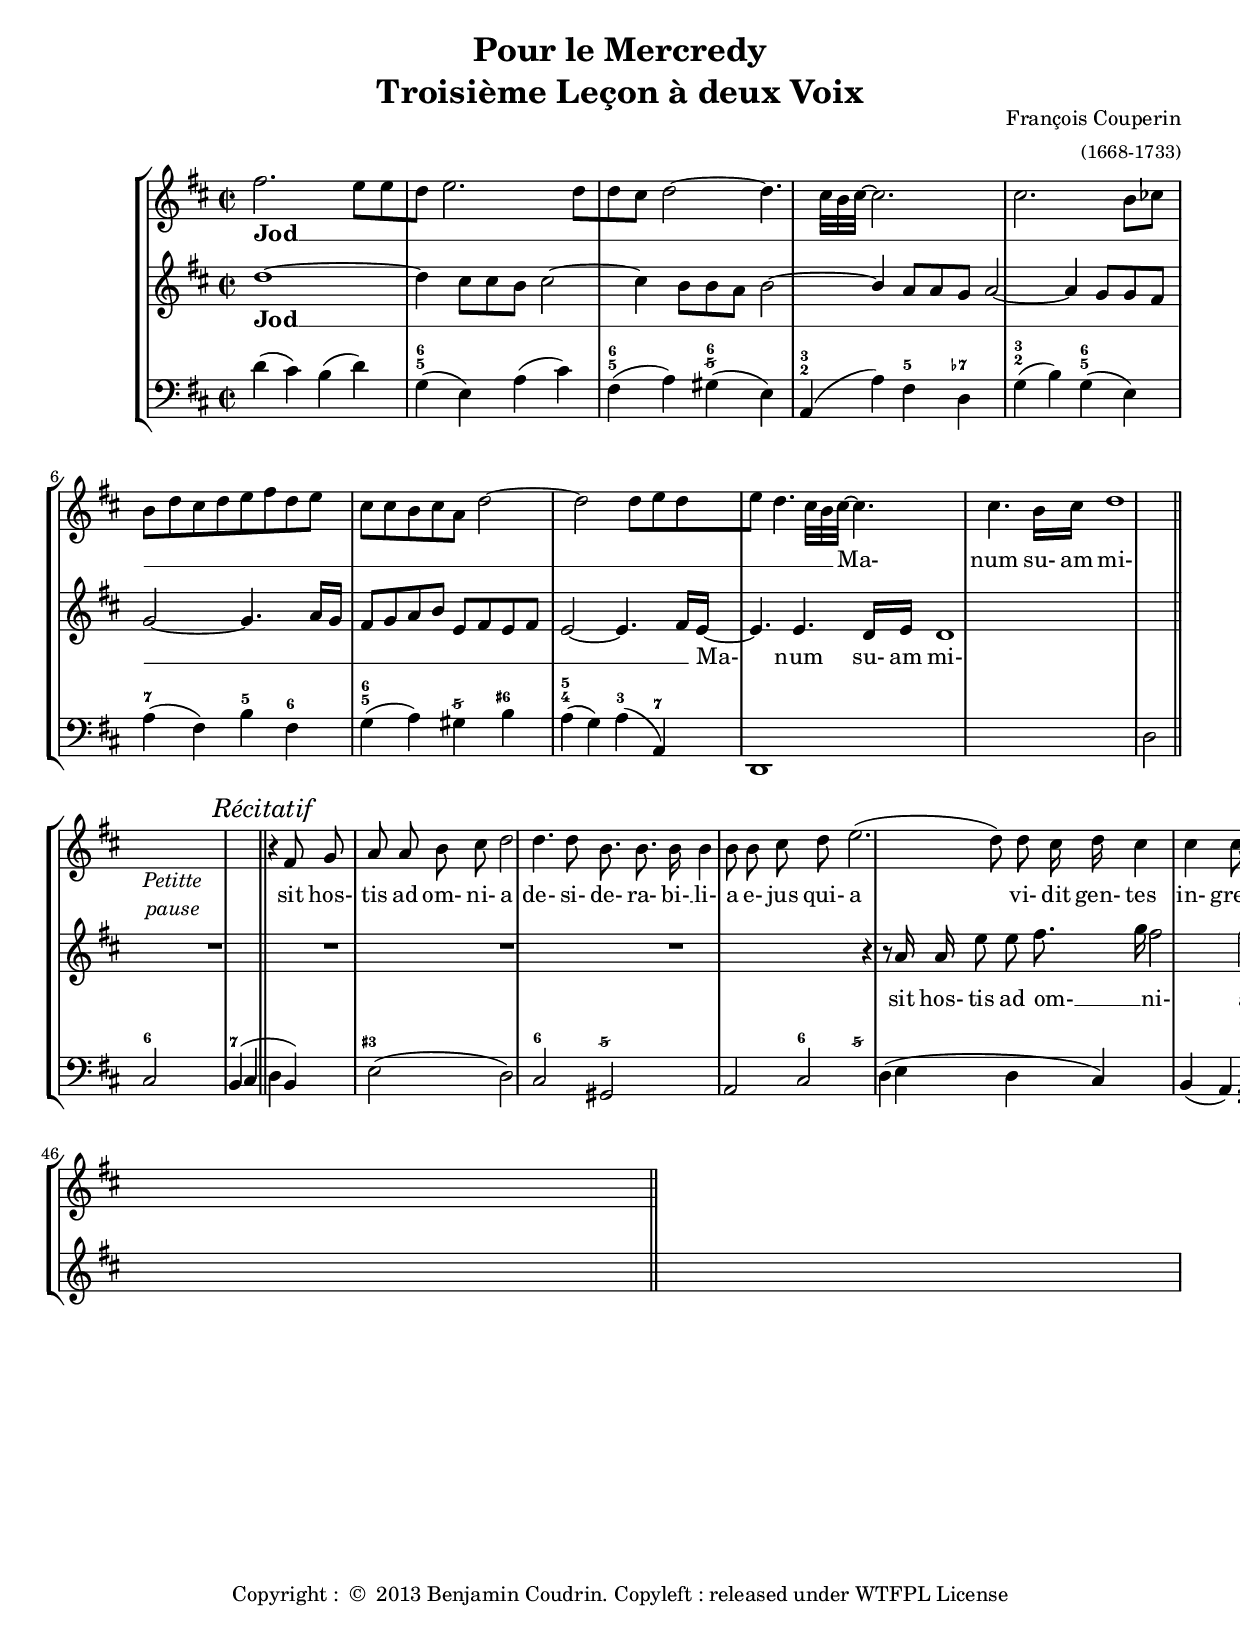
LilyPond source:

%%  lecon3.ly
%%  Copyright (c) 2013 Benjamin Coudrin <benjamin.coudrin@gmail.com>
%%                All Rights Reserved
%%
%%  Copyleft :
%%  This program is free software. It comes without any warranty, to
%%  the extent permitted by applicable law. You can redistribute it
%%  and/or modify it under the terms of the Do What The Fuck You Want
%%  To Public License, Version 2, as published by Sam Hocevar. See
%%  http://sam.zoy.org/wtfpl/COPYING for more details.

\version "2.14.2"

#(set-default-paper-size "a4")
#(set-global-staff-size 18)

\paper {
  line-width    = 190\mm
  left-margin   = 10\mm
  top-margin    = 10\mm
  bottom-margin = 20\mm
  ragged-last-bottom = ##t 
  ragged-bottom = ##f
  annotate-spacing = ##f
  #(define page-breaking ly:page-turn-breaking)
}

\header {
  title = \markup \center-column { "Pour le Mercredy" "Troisième Leçon à deux Voix" }
  %subtitle =
  composer =  \markup \right-column { "François Couperin" \small "(1668-1733)" }
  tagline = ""
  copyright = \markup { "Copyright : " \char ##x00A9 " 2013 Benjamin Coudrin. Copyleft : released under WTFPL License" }
}

\version "2.14.2"

%%%%%%%%%%%% Fonction pour les doigtés avec corde
#(define (fingering::calc-dot-text grob nb-pts)
  (let*
  		((event (event-cause grob))
			(digit (ly:event-property event 'digit))
			(nb-up 0)
	 		(nb-down 0))

	  (if (> digit 5)
		  (ly:input-message (ly:event-property event 'origin)
				  "Warning: Fingering notation for finger number ~a"
				  digit))

	  (cond
	      ((= nb-pts 4) (set! nb-up 2) (set! nb-down 2))
	      ((= nb-pts 5) (set! nb-up 2) (set! nb-down 3))
	      ((= nb-pts 6) (set! nb-up 3) (set! nb-down 3))
	      ((= nb-pts 7) (set! nb-up 3) (set! nb-down 4)))
  
		(if (< nb-pts 4)
		  (markup #:override '(baseline-skip . 1.6) 
				#:center-column (
					#:line (#:pattern nb-pts X 0.2 #:musicglyph "dots.dot")
		      			(number->string digit 10)))
	    (markup 
	    		#:override '(baseline-skip . 2) 
					#:center-column (
	    				#:line (
							#:override '(baseline-skip . 0.4) #:center-column(
								#:line (#:pattern nb-up X 0.2 #:musicglyph "dots.dot")
								#:line (#:pattern nb-down X 0.2 #:musicglyph "dots.dot")))
	      			(number->string digit 10)))
		)))

corde =
	#(define-music-function (parser location nb-pts)
	 	(integer?)
		#{
			\once \override Staff.Fingering #'text = 
				#(lambda (grob) (fingering::calc-dot-text grob $nb-pts))
		#})

%%%%%%%%%%%% Fonction pour les barrés
#(define (fingering::calc-barres-text grob)
  (let*
  		((event (event-cause grob))
			(digit (ly:event-property event 'digit)))

	  (if (> digit 5)
		  (ly:input-message (ly:event-property event 'origin)
				  "Warning: Fingering notation for finger number ~a"
				  digit))
  
    (markup 
			#:line (
				#:raise 0.5 #:musicglyph "dots.dot"
      		#:halign -0.1 (number->string digit 10)
				#:halign 2.1 #:raise 0.5 #:musicglyph "dots.dot"))
))

barre =
{
	\once \override Staff.Fingering #'text =
		#(lambda (grob) (fingering::calc-barres-text grob))
}

%%%%%%%%%%%% Fonction Scheme pour les ornements
#(define (add-vdg-ornament music rotation size glyph-name) 
 (if 
  (equal? (ly:music-property music 'name) 'EventChord) 
  (let ((note (car (ly:music-property music 'elements)))) 
    (set! (ly:music-property note 'articulations) 
          (append (ly:music-property note 'articulations) 
                  (list 
                   (let ((obj (make-music 'FingeringEvent))) 
                     (set! (ly:music-property obj 'tweaks)
                           (acons 'X-extent (lambda (grob)
                             (ly:stencil-extent
                               (grob-interpret-markup grob
                                 glyph-name)
                               X))
                           (acons 'stencil (lambda (grob) 
                              (grob-interpret-markup grob 
                                (markup 
                                  #:rotate rotation
                                  #:fontsize size
                                  glyph-name))) 
                              (ly:music-property obj 'tweaks)))) 
                     obj))))) 
  music)) 


%%%%%%%%%%%% Définition des ornements
vmordant =
	#(define-music-function (parser location music) (ly:music?) 
     #{ \once \set fingeringOrientations = #'(left) 
        \once \override Fingering #'padding = #0.2
        \once \override Fingering #'Y-offset =
        		#(lambda (grob)
					   (let 
						   ((s-pos (ly:grob-staff-position grob)))
						   (if
						     (and 
						       (= (modulo s-pos 2) 0) 
						       (< s-pos 3) 
						       (> s-pos -3))
						     0.5
						     0)))
        $(add-vdg-ornament music 45 4 
        		(markup #:musicglyph "scripts.stopped")) 
        $music #}) 

vxmordant =
	#(define-music-function (parser location music) (ly:music?) 
     #{ \once \set fingeringOrientations = #'(up) 
        \once \override Fingering #'padding = #0.2
        \once \override Fingering #'Y-offset =
        		#(lambda (grob)
					   (let 
						   ((s-pos (ly:grob-staff-position grob)))
						   (if
						     (and 
						       (= (modulo s-pos 2) 0) 
						       (< s-pos 3) 
						       (> s-pos -3))
						     0.5
						     0)))
        $(add-vdg-ornament music 45 4 
        		(markup #:musicglyph "scripts.stopped")) 
        $music #}) 

vxdmordant =
	#(define-music-function (parser location music) (ly:music?) 
     #{ \once \set fingeringOrientations = #'(down) 
        \once \override Fingering #'padding = #0.2
        \once \override Fingering #'Y-offset =
        		#(lambda (grob)
					   (let 
						   ((s-pos (ly:grob-staff-position grob)))
						   (if
						     (and 
						       (= (modulo s-pos 2) 0) 
						       (< s-pos 3) 
						       (> s-pos -3))
						     0.5
						     0)))
        $(add-vdg-ornament music 45 4 
        		(markup #:musicglyph "scripts.stopped")) 
        $music #}) 
        
vpmordant =
	#(define-music-function (parser location music) (ly:music?) 
     #{ \once \set fingeringOrientations = #'(left) 
        \once \override Fingering #'padding = #0.2
        \once \override Fingering #'Y-offset =
        		#(lambda (grob)
					   (let 
						   ((s-pos (ly:grob-staff-position grob)))
						   (if
						     (and 
						       (= (modulo s-pos 2) 0) 
						       (< s-pos 3) 
						       (> s-pos -3))
						     0.5
						     0)))
        $(add-vdg-ornament music 0 4 
        		(markup #:musicglyph "scripts.stopped")) 
        $music #})
       
vsmordant =
	#(define-music-function (parser location music) (ly:music?) 
     #{ \once \set fingeringOrientations = #'(left) 
        \once \override Fingering #'padding = #0.2
        \once \override Fingering #'Y-offset =
        		#(lambda (grob)
					   (let 
						   ((s-pos (ly:grob-staff-position grob)))
						   (if
						     (and 
						       (= (modulo s-pos 2) 0) 
						       (< s-pos 3) 
						       (> s-pos -3))
						     0.5
						     0.5)))
        $(add-vdg-ornament music 0 4 
        		(markup #:musicglyph "scripts.stopped")) 
        $music #})
        
varpeg = 
	#(define-music-function (parser location music) (ly:music?) 
     #{ \once \set fingeringOrientations = #'(left) 
        \once \override Fingering #'padding = #0.5
        \once \override Fingering #'Y-offset = 
        		#-1.1
        $(add-vdg-ornament music -25 6 
        		(markup #:musicglyph "scripts.lvarcomma"))
        $music #}) 

vtrembl = 
	#(define-music-function (parser location music) (ly:music?) 
     #{ \once \set fingeringOrientations = #'(right) 
        \once \override Fingering #'padding = #0.4
        $(add-vdg-ornament music 0 2
        		(markup #:musicglyph "scripts.rcomma"))
        $music #}) 

vplaintevert =
	#(define-music-function (parser location music) (ly:music?) 
     #{ \once \set fingeringOrientations = #'(left) 
        \once \override Fingering #'padding = #0.5
        \once \override Fingering #'Y-offset =  #-0.5
        $(add-vdg-ornament music 0 1 
        		(markup #:pattern 3 Y 0 #:musicglyph "scripts.arpeggio"))
        $music #}) 
        
vplaintehoriz =
	#(define-music-function (parser location music) (ly:music?) 
	     #{ \once \set fingeringOrientations = #'(up) 
	        \once \override Fingering #'padding = #.75
	        \once \override Fingering #'X-offset = #0.5
	        $(add-vdg-ornament music 0 1 
	        		(markup #:pattern 3 X 0 #:musicglyph "scripts.trill_element")) 					$music #}) 
        
vleftfinger =
      #(define-music-function (parser location music) (ly:music?) 
	     #{ \once \set fingeringOrientations = #'(left)
                $music
             #}) 
      

%%  jod.ly
%%  Copyright (c) 2013 Benjamin Coudrin <benjamin.coudrin@gmail.com>
%%                All Rights Reserved
%%
%%  Copyleft :
%%  This program is free software. It comes without any warranty, to
%%  the extent permitted by applicable law. You can redistribute it
%%  and/or modify it under the terms of the Do What The Fuck You Want
%%  To Public License, Version 2, as published by Sam Hocevar. See
%%  http://sam.zoy.org/wtfpl/COPYING for more details.

jodsopun = {
  fis2. \vxmordant e8 [d]				| % 1
  e2. \vxmordant d8 [cis]				| % 2
  d2 ~ d4. s32 cis32 [b cis ~]				| % 3
  \vxmordant cis2. b8 [ces]				| % 4
  b8 [d cis d e fis d e]				| % 5
  \vxmordant cis [b cis a] d2 ~				| % 6
  d d8 [e d e]						| % 7
  d4. s32 cis32 [b cis ~] \vxmordant cis4. b16 [cis]	| % 8
  d1							| % 9
}

jodlyrun = \lyricmode {
  \markup\bold Jod __ _ _ _ _ _ _ _ _ _ _ _ _ _ _ _ _ _ _ _ _ _ _ _ _ _ _ _ _
  _ _ _ _ _ _ _
}

jodsopdeux = {
  d1 ~						| % 1
  d4 \vxmordant cis8 [b] cis2 ~		| % 2
  \stemDown cis4 \vxmordant b8 [a] b2 ~	| % 3
  \stemUp b4 \vxdmordant a8 [g] a2 ~		| % 4
  a4 \vxdmordant g8 [fis] g2 ~			| % 5
  g4. a16 [g] fis8 [g a b]			| % 6
  e, [fis e fis] e2 ~ 				| % 7
  e4. fis16 [e ~] \vxmordant e4. d16 [e]	| % 8
  d1						| % 9
  \stemNeutral
}

jodlyrdeux = \lyricmode {
  \markup\bold Jod __ _ _ _ _ _ _ _ _ _ _ _ _ _ _ _ _ _ _ _ _ _ _ _ _ _ _ _ _
}

jodfig = \figuremode {
  s1			| % 1
  <6 5>4 s2.		| % 2
  <6 5>2 <6 5/>2	| % 3
  <3 2>2 <5>4 <7->4	| % 4
  <3 2>2 <6 5>2		| % 5
  <7>2 <5>4 <6>4	| % 6
  <6 5>2 <5/>4 <6+>4 	| % 7
  <5 4>2 <3>4 <7>4 	| % 8
  s1 			| % 9
}

jodbass = {
  d4 (cis) b (d)	| % 1
  g, (e) a (cis)	| % 2
  fis, (a) gis (e)	| % 3
  a, (a') fis d		| % 4
  g (b) g (e)		| % 5
  a (fis) b fis 	| % 6
  g (a) gis b		| % 7
  a (g) a (a,)		| % 8
  d,1			| % 9
}

%%  recitatif1.ly
%%  Copyright (c) 2013 Benjamin Coudrin <benjamin.coudrin@gmail.com>
%%                All Rights Reserved
%%
%%  Copyleft :
%%  This program is free software. It comes without any warranty, to
%%  the extent permitted by applicable law. You can redistribute it
%%  and/or modify it under the terms of the Do What The Fuck You Want
%%  To Public License, Version 2, as published by Sam Hocevar. See
%%  http://sam.zoy.org/wtfpl/COPYING for more details.

recunsopun = {
  \mark \markup{\italic{Récitatif}}
  \autoBeamOff
  r4 fis,8 g a a b cis				| % 1
  d2 d4. d8					| % 2
  \vxmordant b8. b16 b4 b8 b cis d		| % 3
  e2. (\vxmordant d8) cis16 d			| % 4 
  \vxmordant cis4 cis8 r8 r2			| % 5
  r1 | r1 | r1 | r1 | r1 | r1 | r1 | r1	| % 6-13
  r2 e						| % 14
  e4 cis8 d e4 e8. e16				| % 15
  a,4 a fis'4. fis8				| % 16
  \vxmordant e4 e8 fis \afterGrace \vxmordant d2 ({cis8)}	| % 17
  \vxmordant cis2 r4 cis  			| % 18
  d4 d8. d16 e4. fis8  				| % 19
  \grace fis8 (g2) g4 fis 			| % 20
  \grace fis8 (e4) e e4. g8  			| % 21
  \grace g8 (cis,4.) cis8 d2  			| % 22
  d2 (\vxmordant cis)  				| % 23
  b r  						| % 24
  r d ~ 	 				| % 25
  d4 \vxmordant cis8 [b] cis4 d8 [e]  		| % 26
  fis1 ~  					| % 27
  fis4 \vxmordant e8 [d] e4 fis8 [g]  		| % 28
  a2. \vxmordant g8 [fis]   			| % 29
  g2. \vxmordant fis8 [e]  			| % 30
}

recunlyrun = \lyricmode {
  Ma- num su- am mi- sit hos- tis ad
  om- ni- a de- si- de- ra- bi- __ li- a e- jus
  qui- a vi- dit gen- tes in- gres- sas
  sanc- tu- a- ri- um su- um
  de qui- bus
  \markup{\concat{pr \char ##x0153 -}} ce- pe- ras
  ne in- tra- rent in Ec- cle- si- am tu- __ am
  Caph __ _ _ _ _ _ _ _ _ _ _ _ _ _ _ _ _
}

recunsopdeux = {
  \autoBeamOff
  r1 | r1 | r1 | r1					| % 1-4
  r4 r8 a'16 a e'8 e fis8. g16				| % 5
  \vxmordant fis2 fis4. fis8 				| % 6
  \grace e8 (d4.) e16 [d] (\vxmordant d4.) cis8	| % 7
  \vxmordant b2 e8 e e b				| % 8
  ces4. b16 ces\grace b8 (a2)				| % 9
  \vxmordant gis4 r8 b d4 (\vxmordant ces8) b		| % 10
  \grace b8 (ces2) cis8 cis d e			| % 11
  fes4. fis8 b,4. (ces16 [a])				| % 12
  ces2 (\vxmordant b)					| % 13
  a2 cis  						| % 14
  cis4 a8 a g4 g8. a16  				| % 15
  \vxmordant fis4 fis d'4. d8  			| % 16
  \vxmordant cis4 cis8 d \grace cis8 (b2)  			| % 17
  \vxmordant ais2 r4 a4  				| % 18
  b4 b8. b16 cis4. dis8  				| % 19
  \grace d8 (e2) e4 d  					| % 20
  \grace d8 (cis4) cis cis4. e8  			| % 21
  \grace e8 (ais,4.) a8 b2  				| % 22
  b (\vxmordant ais)  					| % 23
  b r  							| % 24
  r1  							| % 25
  r2 e ~  						| % 26
  e4 \vxmordant d8 [cis] d4 e8 [fis]  			| % 27
  g1 ~   						| % 28
  g4 \vxmordant fis8 [e] fis2 ~  			| % 29
  fis4 \vxmordant e8 [d] e2 ~  			| % 30
}

recunlyrdeux = \lyricmode {
  Ma- num su- am mi- sit hos- tis ad om- __ _ ni- a
  de- si- de- ra- bi- li- a e- jus ad om- __ ni- a
  de- si- de- ra- bi- li- a e- __ jus
  qui- a vi- dit gen- tes
  in- gres- sas sanc- tu- a- ri- um su- um
  de qui- bus
  \markup{\concat{pr \char ##x0153 -}} ce- pe- ras
  ne in- tra- rent in Ec- cle- si- am tu- am
  Caph __ _ _ _ _ _ _ _ _ _ _ _
}

recunfig = \figuremode {
  s2 <6>2			| % 1
  <7>4 s2.			| % 2
  <3+>1				| % 3
  <6>2 <5/>2			| % 4
  s2 <6>4 <5/>4			| % 5
  s1				| % 6
  s2 <5/>2			| % 7
  <3+>2 <5/>2			| % 8
  <3->2 <7>4 <6>4		| % 9
  <3+>2 <5/>2			| % 10
  <3->2 <5>4 <4/>8 <6+>8	| % 11
  <3->2 <5/>2			| % 12
  \bassFigureExtendersOn
  <6- 4>2 <_ 3+>4 <7 3+>4	| % 13
  \bassFigureExtendersOff
  s1  				| % 14
  s2 <5/>2  			| % 15
  s1  				| % 16
  <5/>2 s2  			| % 17
  <3+>4 s2.  			| % 18
  s2 <6 4/>4 <3 4 6+>4  	| % 19
  s2 <3 8>4 <2 7>4  		| % 20
  <6 5>1  			| % 21
  <4/>2 <6>2  			| % 22
  s1 | s1   			| % 23-24
  <6>1  			| % 25
  <6 5>1  			| % 26
  <8 7>1   			| % 27
  <8 7>2 <5/ 8>2  		| % 28
  <8 7>1   			| % 29
  <6 5>2 <5/ 8>2  		| % 30
}

recunbass = {
  d'2 cis		| % 1
  b4 (cis d b)		| % 2
  e2 (d)		| % 3
  cis gis		| % 4
  a cis			| % 5
  d4 (e d cis)		| % 6
  b (a) gis a		| % 7
  e' (fis) gis (e)	| % 8
  a (gis) fes2		| % 9
  e gis,		| % 10
  a4 a'8 [g] fes4. e8	| % 11
  d2 dis		| % 12
  e e,			| % 13
  a1 ~ 			| % 14
  a4 a' cis,2  		| % 15
  d d'   		| % 16
  ais b4 b,  		| % 17
  fis' (gis ais fis)  	| % 18
  b4. (a8) g4 fis   	| % 19
  e1 ~   		| % 20
  e1 ~   		| % 21
  e2 d4 (b)  		| % 22
  fis'2 fis,  		| % 23
  b4 (b' a g)  		| % 24
  fis (e fis d)  	| % 25
  g (e) a (g)  		| % 26
  fis (g8 [a]) b4 (a)	| % 27
  g (a8 [b]) cis4 (b)	| % 28
  a (b8 [cis]) d4 (fis)	| % 29
  b, (d) cis (e)	| % 30
}


petittePause = {
  \textLengthOn
  \bar "||"
  s1_\markup{\italic{\center-column{Petitte pause}}}
  \bar "||"
  \textLengthOff
}

\score {
  \new StaffGroup <<
    \new Voice = "sopun" <<
      #(set-accidental-style 'forget)
      \set Staff.instrumentName = #""
      \set Staff.shortInstrumentName = #""
      \relative c'' {
        \key d \major
        \time 2/2
        \clef treble
        \jodsopun
        \petittePause
        \recunsopun
        \petittePause
      }
    >>
    
    \new Lyrics \lyricsto sopun {
        \jodlyrun
        \recunlyrun
    }
    
    \new Voice = "sopdeux" <<
      #(set-accidental-style 'forget)
      \set Staff.instrumentName = #""
      \set Staff.shortInstrumentName = #""
      \relative c'' {
        \key d \major
        \time 2/2
        \clef treble
        \jodsopdeux
        s1
        \recunsopdeux
        s1
      }
    >>
    
    \new Lyrics \lyricsto sopdeux {
        \jodlyrdeux
        \recunlyrdeux
    }

    \new Staff <<
      #(set-accidental-style 'forget)
      \set Staff.instrumentName = #""
      \set Staff.shortInstrumentName = #""
      
      \figuremode {
        \jodfig
        s1
        \recunfig
        s1
      }
      
      \relative c' {
        \clef bass
        \key d \major 
        \time 2/2
        \jodbass
        s1
        \recunbass
        s1
      }
    >>
 >>
}